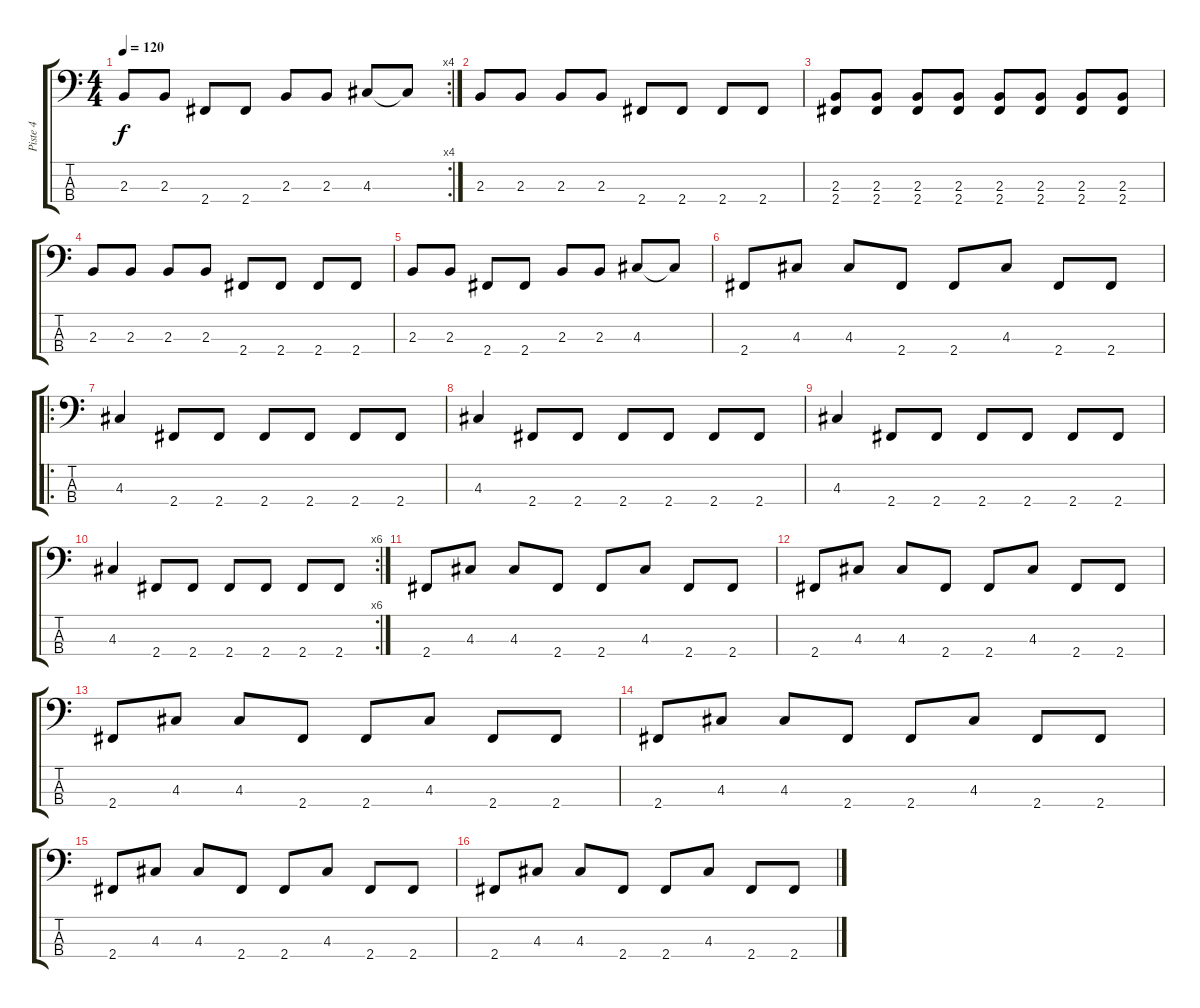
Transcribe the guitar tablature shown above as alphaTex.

\track ("Piste 4" "Piste 4") {instrument electricbassfinger}
\staff {score tabs}
\tuning (G2 D2 A1 E1) {hide}
\rc 4
\ts (4 4)
\tempo 120
\clef f4
\ks c
2.3.8{dy f} 2.3.8 2.4.8 2.4.8 2.3.8 2.3.8 4.3.8 4.3{t}.8 |
2.3.8 2.3.8 2.3.8 2.3.8 2.4.8 2.4.8 2.4.8 2.4.8 |
(2.3 2.4).8 (2.3 2.4).8 (2.3 2.4).8 (2.3 2.4).8 (2.3 2.4).8 (2.3 2.4).8 (2.3 2.4).8 (2.3 2.4).8 |
2.3.8 2.3.8 2.3.8 2.3.8 2.4.8 2.4.8 2.4.8 2.4.8 |
2.3.8 2.3.8 2.4.8 2.4.8 2.3.8 2.3.8 4.3.8 4.3{t}.8 |
2.4.8 4.3.8 4.3.8 2.4.8 2.4.8 4.3.8 2.4.8 2.4.8 |
\ro
4.3.4 2.4.8 2.4.8 2.4.8 2.4.8 2.4.8 2.4.8 |
4.3.4 2.4.8 2.4.8 2.4.8 2.4.8 2.4.8 2.4.8 |
4.3.4 2.4.8 2.4.8 2.4.8 2.4.8 2.4.8 2.4.8 |
\rc 6
4.3.4 2.4.8 2.4.8 2.4.8 2.4.8 2.4.8 2.4.8 |
2.4.8 4.3.8 4.3.8 2.4.8 2.4.8 4.3.8 2.4.8 2.4.8 |
2.4.8 4.3.8 4.3.8 2.4.8 2.4.8 4.3.8 2.4.8 2.4.8 |
2.4.8 4.3.8 4.3.8 2.4.8 2.4.8 4.3.8 2.4.8 2.4.8 |
2.4.8 4.3.8 4.3.8 2.4.8 2.4.8 4.3.8 2.4.8 2.4.8 |
2.4.8 4.3.8 4.3.8 2.4.8 2.4.8 4.3.8 2.4.8 2.4.8 |
2.4.8 4.3.8 4.3.8 2.4.8 2.4.8 4.3.8 2.4.8 2.4.8
